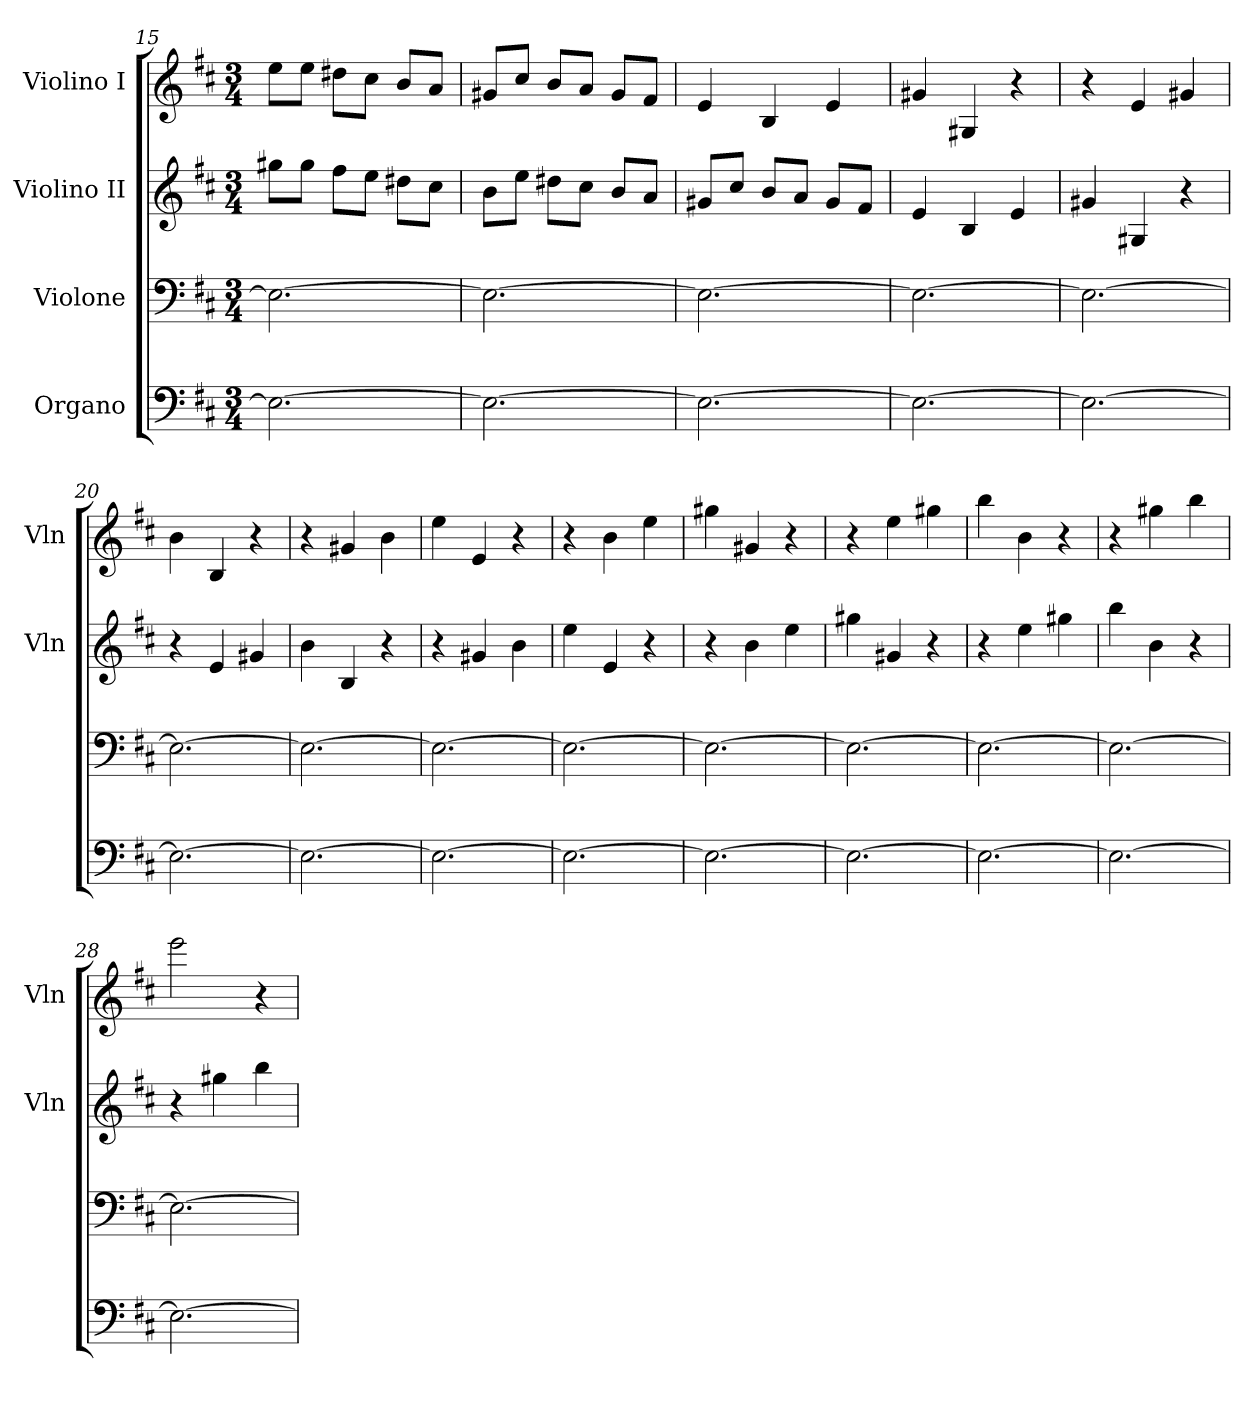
**kern	**kern	**kern	**kern
*part4	*part3	*part2	*part1
*staff4	*staff3	*staff2	*staff1
*I"Organo	*I"Violone	*I"Violino II	*I"Violino I
*	*	*I'Vln	*I'Vln
*clefF4	*clefF4	*clefG2	*clefG2
*k[f#c#]	*k[f#c#]	*k[f#c#]	*k[f#c#]
*b:	*b:	*b:	*b:
*M3/4	*M3/4	*M3/4	*M3/4
=15	=15	=15	=15
2.E_	2.E_	8gg#XL	8eeL
.	.	8gg#J	8eeJ
.	.	8ff#L	8dd#XL
.	.	8eeJ	8cc#J
.	.	8dd#XL	8bL
.	.	8cc#J	8aJ
=16	=16	=16	=16
2.E_	2.E_	8bL	8g#XL
.	.	8eeJ	8cc#J
.	.	8dd#XL	8bL
.	.	8cc#J	8aJ
.	.	8bL	8g#L
.	.	8aJ	8f#J
=17	=17	=17	=17
2.E_	2.E_	8g#XL	4e
.	.	8cc#J	.
.	.	8bL	4B
.	.	8aJ	.
.	.	8g#L	4e
.	.	8f#J	.
=18	=18	=18	=18
2.E_	2.E_	4e	4g#X
.	.	4B	4G#X
.	.	4e	4r
=19	=19	=19	=19
2.E_	2.E_	4g#X	4r
.	.	4G#X	4e
.	.	4r	4g#X
=20	=20	=20	=20
2.E_	2.E_	4r	4b
.	.	4e	4B
.	.	4g#X	4r
=21	=21	=21	=21
2.E_	2.E_	4b	4r
.	.	4B	4g#X
.	.	4r	4b
=22	=22	=22	=22
2.E_	2.E_	4r	4ee
.	.	4g#X	4e
.	.	4b	4r
=23	=23	=23	=23
2.E_	2.E_	4ee	4r
.	.	4e	4b
.	.	4r	4ee
=24	=24	=24	=24
2.E_	2.E_	4r	4gg#X
.	.	4b	4g#X
.	.	4ee	4r
=25	=25	=25	=25
2.E_	2.E_	4gg#X	4r
.	.	4g#X	4ee
.	.	4r	4gg#X
=26	=26	=26	=26
2.E_	2.E_	4r	4bb
.	.	4ee	4b
.	.	4gg#X	4r
=27	=27	=27	=27
2.E_	2.E_	4bb	4r
.	.	4b	4gg#X
.	.	4r	4bb
=28	=28	=28	=28
2.E_	2.E_	4r	2eee
.	.	4gg#X	.
.	.	4bb	4r
=	=	=	=
*-	*-	*-	*-
